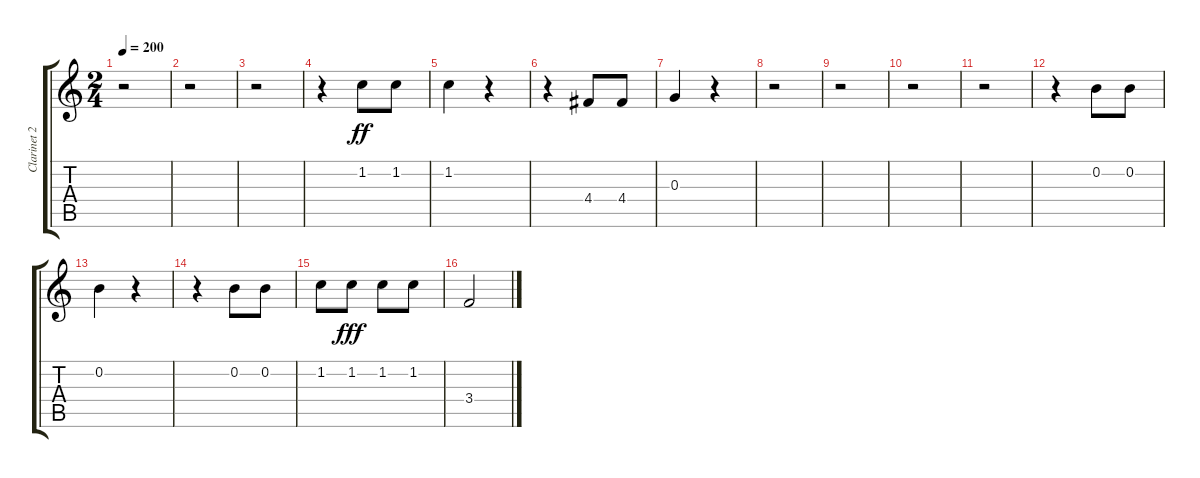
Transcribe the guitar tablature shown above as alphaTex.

\track ("Clarinet 2" "Clarinet 2") {instrument acousticguitarnylon}
\staff {score tabs}
\tuning (E4 B3 G3 D3 A2 E2) {hide}
\ts (2 4)
\tempo 200
\clef g2
\ks c
r.2{dy ff} |
r.2 |
r.2 |
r.4 1.2.8 1.2.8 |
1.2.4 r.4 |
r.4 4.4.8 4.4.8 |
0.3.4 r.4 |
r.2 |
r.2 |
r.2 |
r.2 |
r.4 0.2.8 0.2.8 |
0.2.4 r.4 |
r.4 0.2.8 0.2.8 |
1.2.8 1.2.8{dy fff} 1.2.8 1.2.8 |
3.4.2
